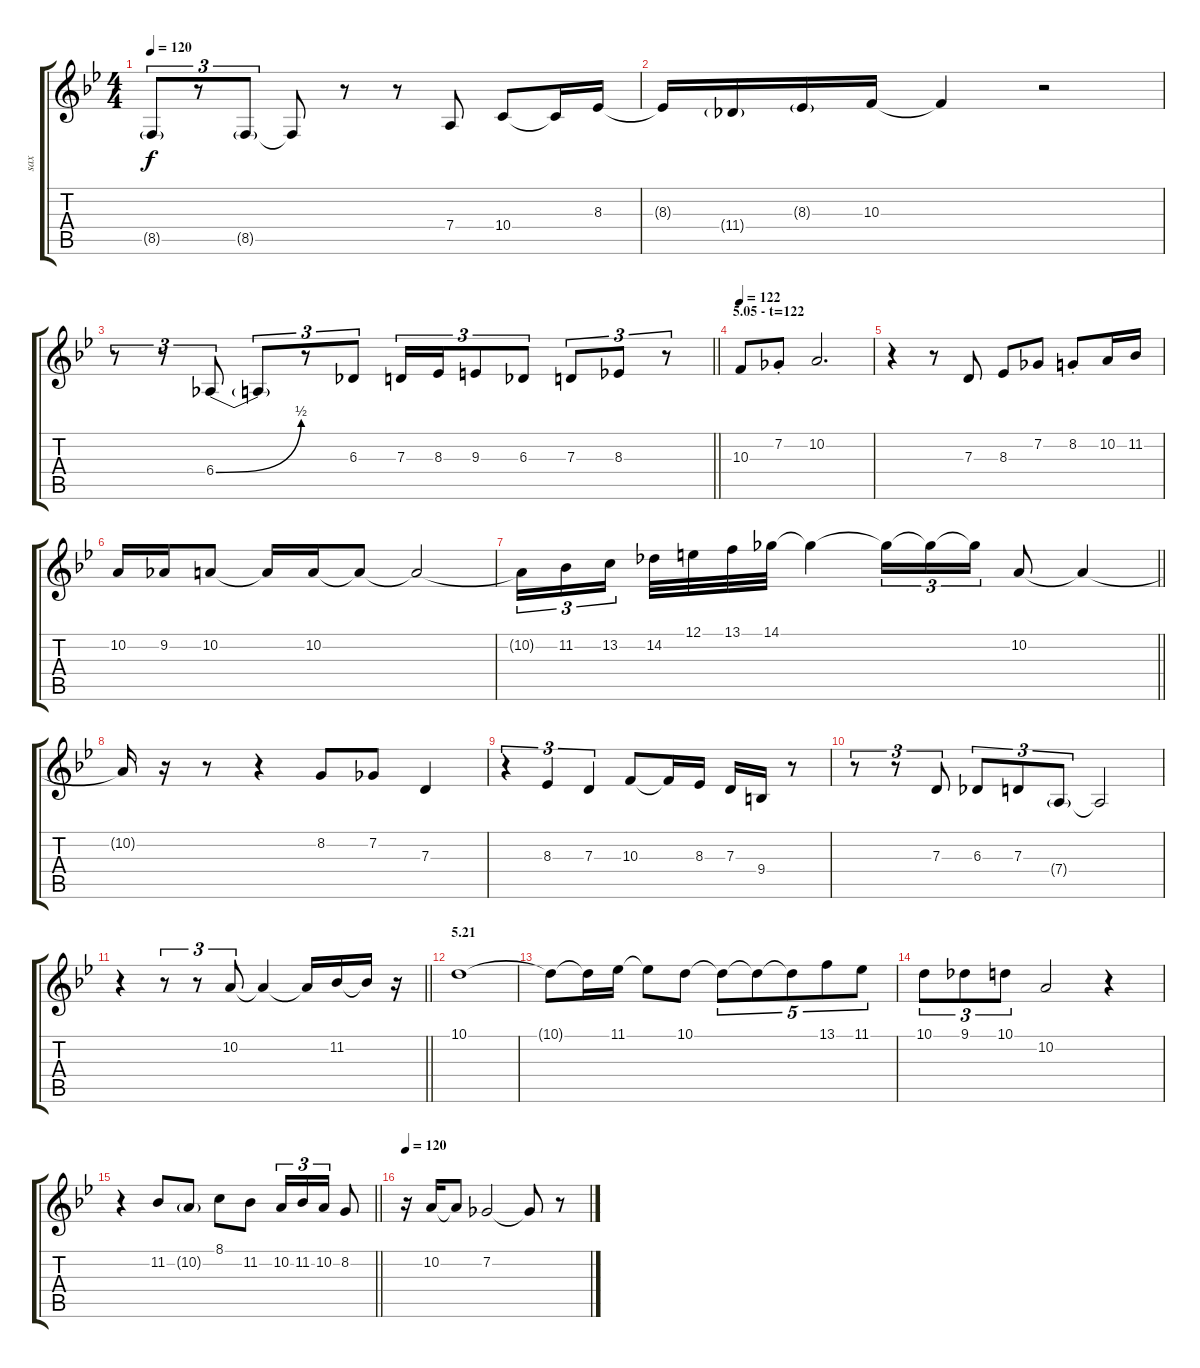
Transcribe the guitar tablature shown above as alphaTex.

\track ("sax" "sax") {instrument tenorsax}
\staff {score tabs}
\tuning (E4 B3 G3 D3 A2 E2) {hide}
\ts (4 4)
\tempo 120
\clef g2
\ks bb
8.5{g}.8{tu (3 2) dy f} r.8{tu (3 2)} 8.5{g}.8{tu (3 2)} 8.5{t}.8 r.8 r.8 7.4.8 10.4.8 10.4{t}.16 8.3.16 |
8.3{t}.16 11.4{g}.16 8.3{g}.16 10.3.16 10.3{t}.4 r.2 |
\barLineRight lightlight
r.8{tu (3 2)} r.8{tu (3 2)} 6.4{be (bend 0 0 60 2)}.8{tu (3 2)} 6.4{t}.8{tu (3 2)} r.8{tu (3 2)} 6.3.8{tu (3 2)} 7.3.16{tu (3 2)} 8.3.16{tu (3 2)} 9.3.8{tu (3 2)} 6.3.8{tu (3 2)} 7.3.8{tu (3 2)} 8.3.8{tu (3 2)} r.8{tu (3 2)} |
\section ("" "5.05 - t=122")
\tempo 122
10.3.8 7.2{st}.8 10.2.2{d} |
r.4 r.8 7.3.8 8.3.8 7.2.8 8.2{st}.8 10.2.16 11.2.16 |
10.2.16 9.2.16 10.2.8 10.2{t}.16 10.2.16 10.2{t}.8 10.2{t}.2 |
\barLineRight lightlight
10.2{t}.16{tu (3 2)} 11.2.16{tu (3 2)} 13.2.16{tu (3 2) beam splitsecondary} 14.2.32 12.1.32 13.1.32 14.1.32 14.1{t}.4 14.1{t}.16{tu (3 2)} 14.1{t}.16{tu (3 2)} 14.1{t}.16{tu (3 2)} 10.2.8 10.2{t}.4 |
10.2{t}.16 r.16 r.8 r.4 8.2.8 7.2.8 7.3.4 |
r.4{tu (3 2)} 8.3.4{tu (3 2)} 7.3.4{tu (3 2)} 10.3.8 10.3{t}.16 8.3.16 7.3.16 9.4.16 r.8 |
r.8{tu (3 2)} r.8{tu (3 2)} 7.3.8{tu (3 2)} 6.3.8{tu (3 2)} 7.3.8{tu (3 2)} 7.4{g}.8{tu (3 2)} 7.4{t}.2 |
\barLineRight lightlight
r.4 r.8{tu (3 2)} r.8{tu (3 2)} 10.2.8{tu (3 2)} 10.2{t}.4 10.2{t}.16 11.2.16 11.2{t}.16 r.16 |
\section ("" "5.21")
10.1.1 |
10.1{t}.8 10.1{t}.16 11.1.16 11.1{t}.8 10.1.8 10.1{t}.8{tu (5 4)} 10.1{t}.8{tu (5 4)} 10.1{t}.8{tu (5 4)} 13.1.8{tu (5 4)} 11.1.8{tu (5 4)} |
10.1.8{tu (3 2)} 9.1.8{tu (3 2)} 10.1.8{tu (3 2)} 10.2.2 r.4 |
\barLineRight lightlight
r.4 11.2.8 10.2{g}.8 8.1.8 11.2.8 10.2.16{tu (3 2)} 11.2.16{tu (3 2)} 10.2.16{tu (3 2)} 8.2.8 |
\tempo 120
r.16 10.2.16 10.2{t}.8 7.2.2 7.2{t}.8 r.8
